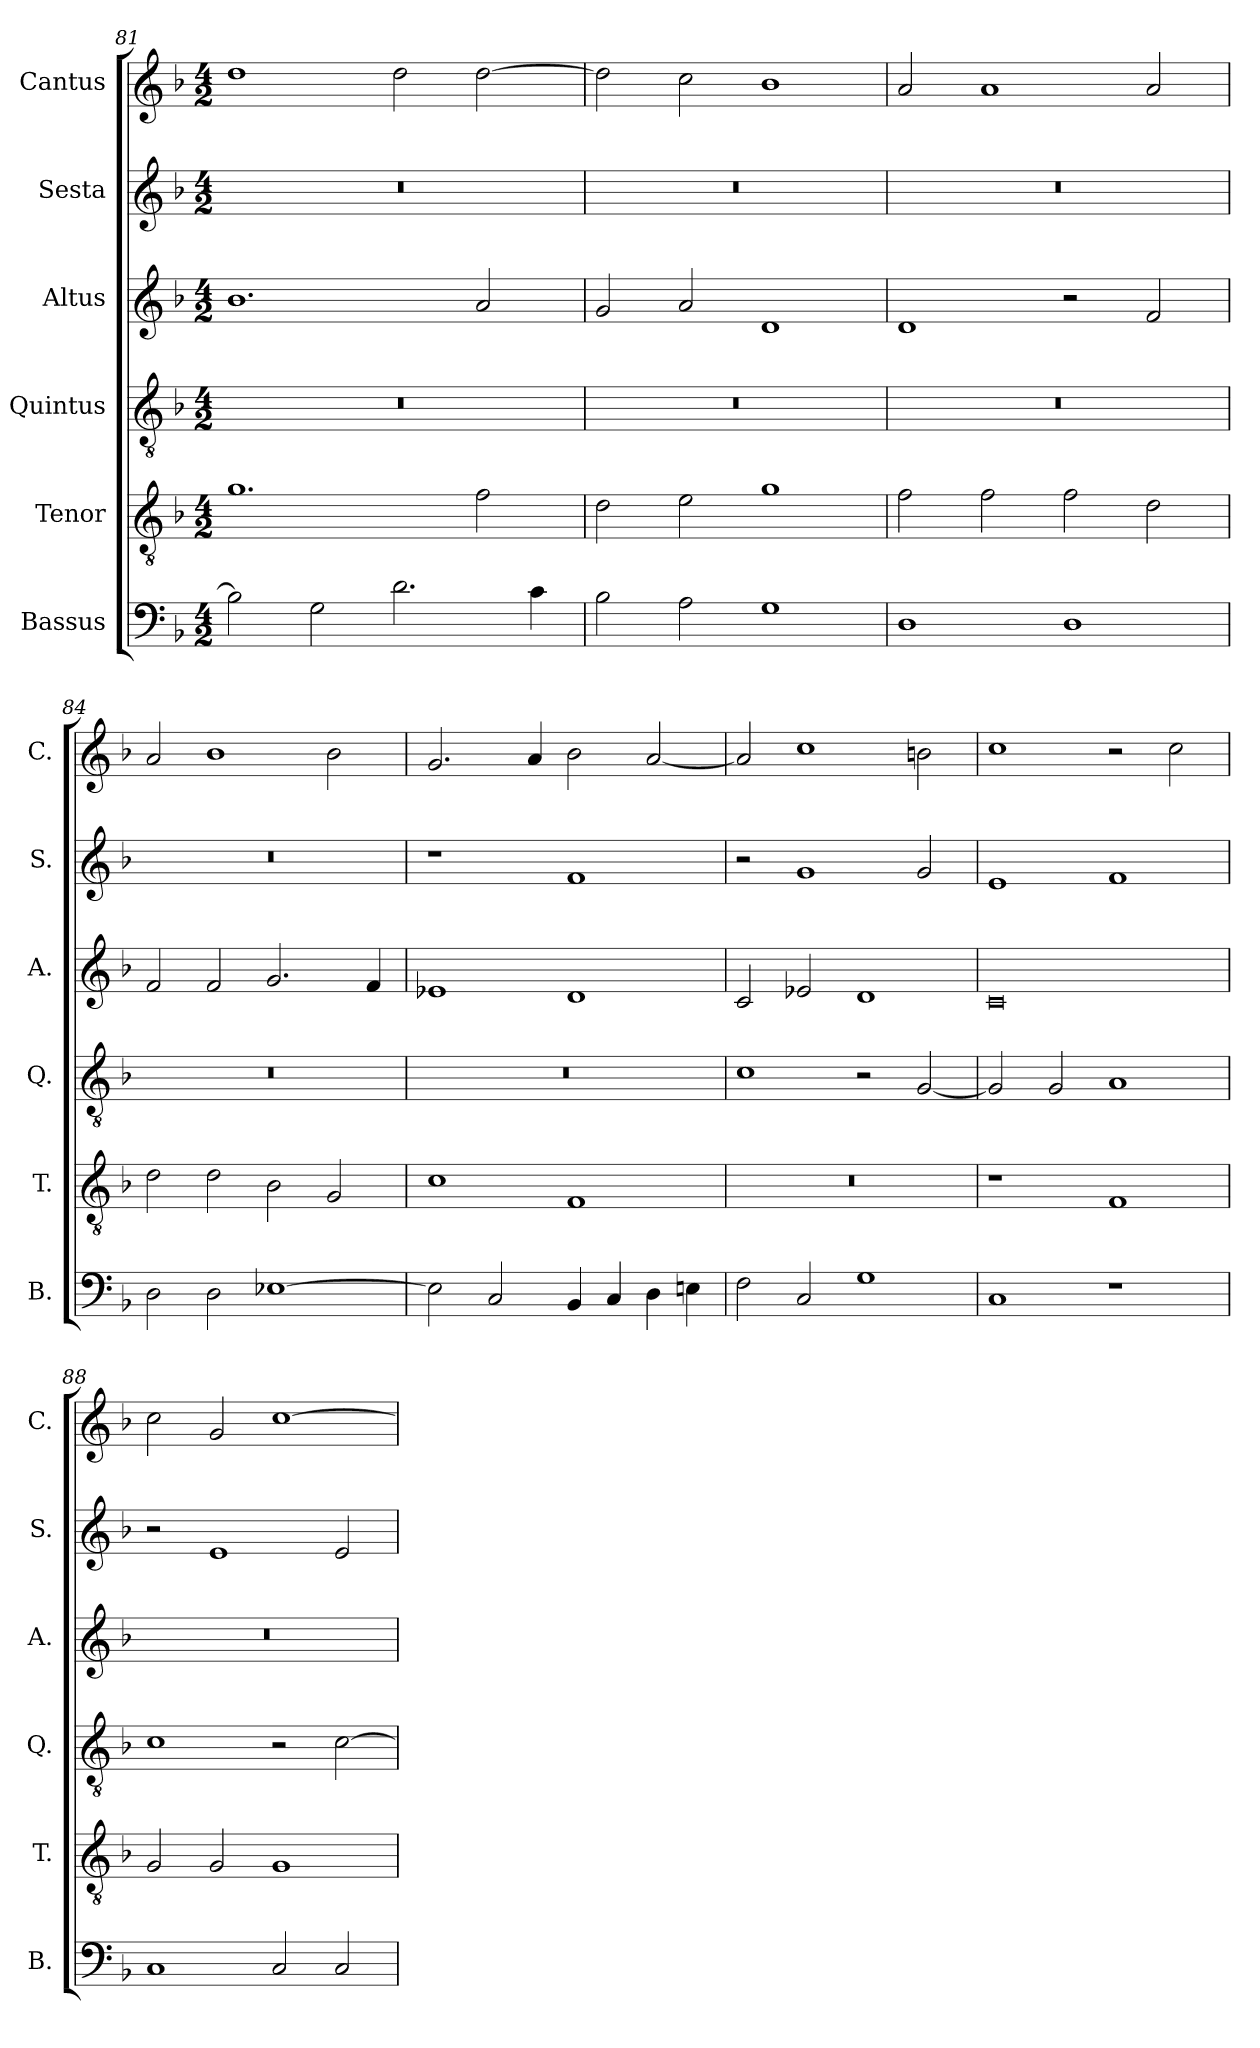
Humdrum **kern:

**kern	**kern	**kern	**kern	**kern	**kern
*part6	*part5	*part4	*part3	*part2	*part1
*staff6	*staff5	*staff4	*staff3	*staff2	*staff1
*I"Bassus	*I"Tenor	*I"Quintus	*I"Altus	*I"Sesta	*I"Cantus
*I'B.	*I'T.	*I'Q.	*I'A.	*I'S.	*I'C.
*clefF4	*clefGv2	*clefGv2	*clefG2	*clefG2	*clefG2
*k[b-]	*k[b-]	*k[b-]	*k[b-]	*k[b-]	*k[b-]
*M4/2	*M4/2	*M4/2	*M4/2	*M4/2	*M4/2
=81	=81	=81	=81	=81	=81
2B-\]	1.g	0r	1.b-	0r	1dd
2G\	.	.	.	.	.
2.d\	.	.	.	.	2dd\
.	2f\	.	2a/	.	[2dd\
4c\	.	.	.	.	.
=82	=82	=82	=82	=82	=82
2B-\	2d\	0r	2g/	0r	2dd\]
2A\	2e\	.	2a/	.	2cc\
1G	1g	.	1d	.	1b-
!!LO:LB:g=z
=83	=83	=83	=83	=83	=83
1D	2f\	0r	1d	0r	2a/
.	2f\	.	.	.	1a
1D	2f\	.	2r	.	.
.	2d\	.	2f/	.	2a/
=84	=84	=84	=84	=84	=84
2D\	2d\	0r	2f/	0r	2a/
2D\	2d\	.	2f/	.	1b-
[1E-X	2B-\	.	2.g/	.	.
.	2G/	.	.	.	2b-\
.	.	.	4f/	.	.
=85	=85	=85	=85	=85	=85
2E-\]	1c	0r	1e-X	1r	2.g/
2C/	.	.	.	.	.
.	.	.	.	.	4a/
4BB-/	1F	.	1d	1f	2b-\
4C/	.	.	.	.	.
4D\	.	.	.	.	[2a/
4En\	.	.	.	.	.
=86	=86	=86	=86	=86	=86
2F\	0r	1c	2c/	2r	2a/]
2C/	.	.	2e-X/	1g	1cc
1G	.	2r	1d	.	.
.	.	[2G/	.	2g/	2bn\
=87	=87	=87	=87	=87	=87
1C	1r	2G/]	0c	1e	1cc
.	.	2G/	.	.	.
1r	1F	1A	.	1f	2r
.	.	.	.	.	2cc\
=88	=88	=88	=88	=88	=88
1C	2G/	1c	0r	2r	2cc\
.	2G/	.	.	1e	2g/
2C/	1G	2r	.	.	[1cc
2C/	.	[2c\	.	2e/	.
=	=	=	=	=	=
*-	*-	*-	*-	*-	*-
